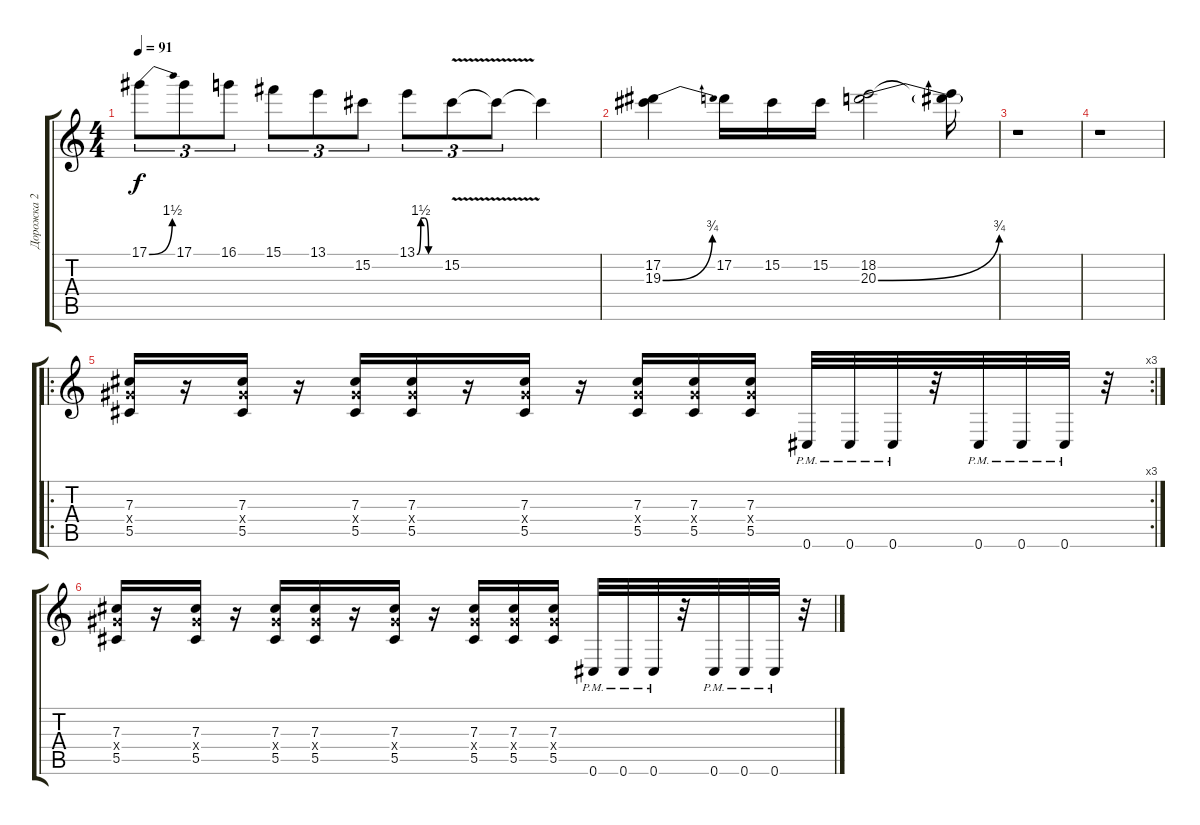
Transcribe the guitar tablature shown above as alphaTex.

\track ("Дорожка 2" "Дорожка 2") {instrument overdrivenguitar}
\staff {score tabs}
\tuning (Eb4 Bb3 Gb3 Db3 Ab2 Db2) {hide}
\ts (4 4)
\tempo 91
\clef g2
\ks c
17.1{be (bend 0 0 60 6)}.8{tu (3 2) dy f} 17.1.8{tu (3 2)} 16.1.8{tu (3 2)} 15.1.8{tu (3 2)} 13.1.8{tu (3 2)} 15.2.8{tu (3 2)} 13.1{be (custom 0 0 10 6 20 6 30 0 60 0)}.8{tu (3 2)} 15.2{v}.8{tu (3 2)} 15.2{t}.8{tu (3 2)} 15.2{t}.4 |
(17.2 19.3{be (bend 0 0 60 3)}).4 17.2.16 15.2.16 15.2.16 (18.2 20.3{be (bend 0 0 60 3)}).2 (18.2{t} 20.3{t}).16 |
r.1 |
r.1 |
\ro
\rc 3
(7.3 7.4{x} 5.5).16 r.16 (7.3 7.4{x} 5.5).16 r.16 (7.3 7.4{x} 5.5).16 (7.3 7.4{x} 5.5).16 r.16 (7.3 7.4{x} 5.5).16 r.16 (7.3 7.4{x} 5.5).16 (7.3 7.4{x} 5.5).16 (7.3 7.4{x} 5.5).16 0.6{pm}.32 0.6{pm}.32 0.6{pm}.32 r.32 0.6{pm}.32 0.6{pm}.32 0.6{pm}.32 r.32 |
(7.3 7.4{x} 5.5).16 r.16 (7.3 7.4{x} 5.5).16 r.16 (7.3 7.4{x} 5.5).16 (7.3 7.4{x} 5.5).16 r.16 (7.3 7.4{x} 5.5).16 r.16 (7.3 7.4{x} 5.5).16 (7.3 7.4{x} 5.5).16 (7.3 7.4{x} 5.5).16 0.6{pm}.32 0.6{pm}.32 0.6{pm}.32 r.32 0.6{pm}.32 0.6{pm}.32 0.6{pm}.32 r.32
